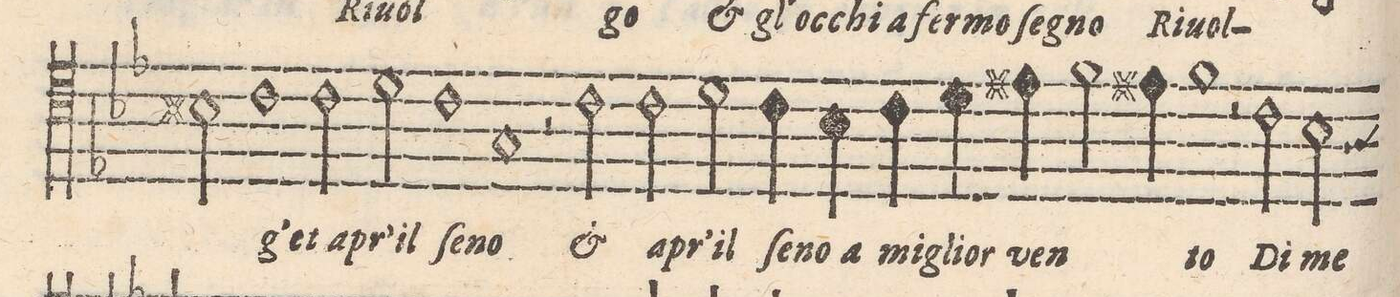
**kern	**text
*I"TENORE	*
*clefC4	*
*k[e-b-]	*
*met(C|)	*
*M2/2	*
2Bn\	.
=81-	=81-
1c	g' et
=82-	=82-
2c\	apr'
2d\	il
=83-	=83-
1c	ſe-
=84-	=84-
1G	-no
=85-	=85-
2r	.
2c\	et
=86-	=86-
2c\	apr'
2d\	il
=87-	=87-
4c\	ſe-
4B-y\	-no a
4c\	mi-
4d\	-glior
=88-	=88-
4en\	ven-
2f\	.
4en\	.
=89-	=89-
1f	-to
=90-	=90-
2r	.
2c\	Di
=91-	=91-
2B-\	me
*-	*-
